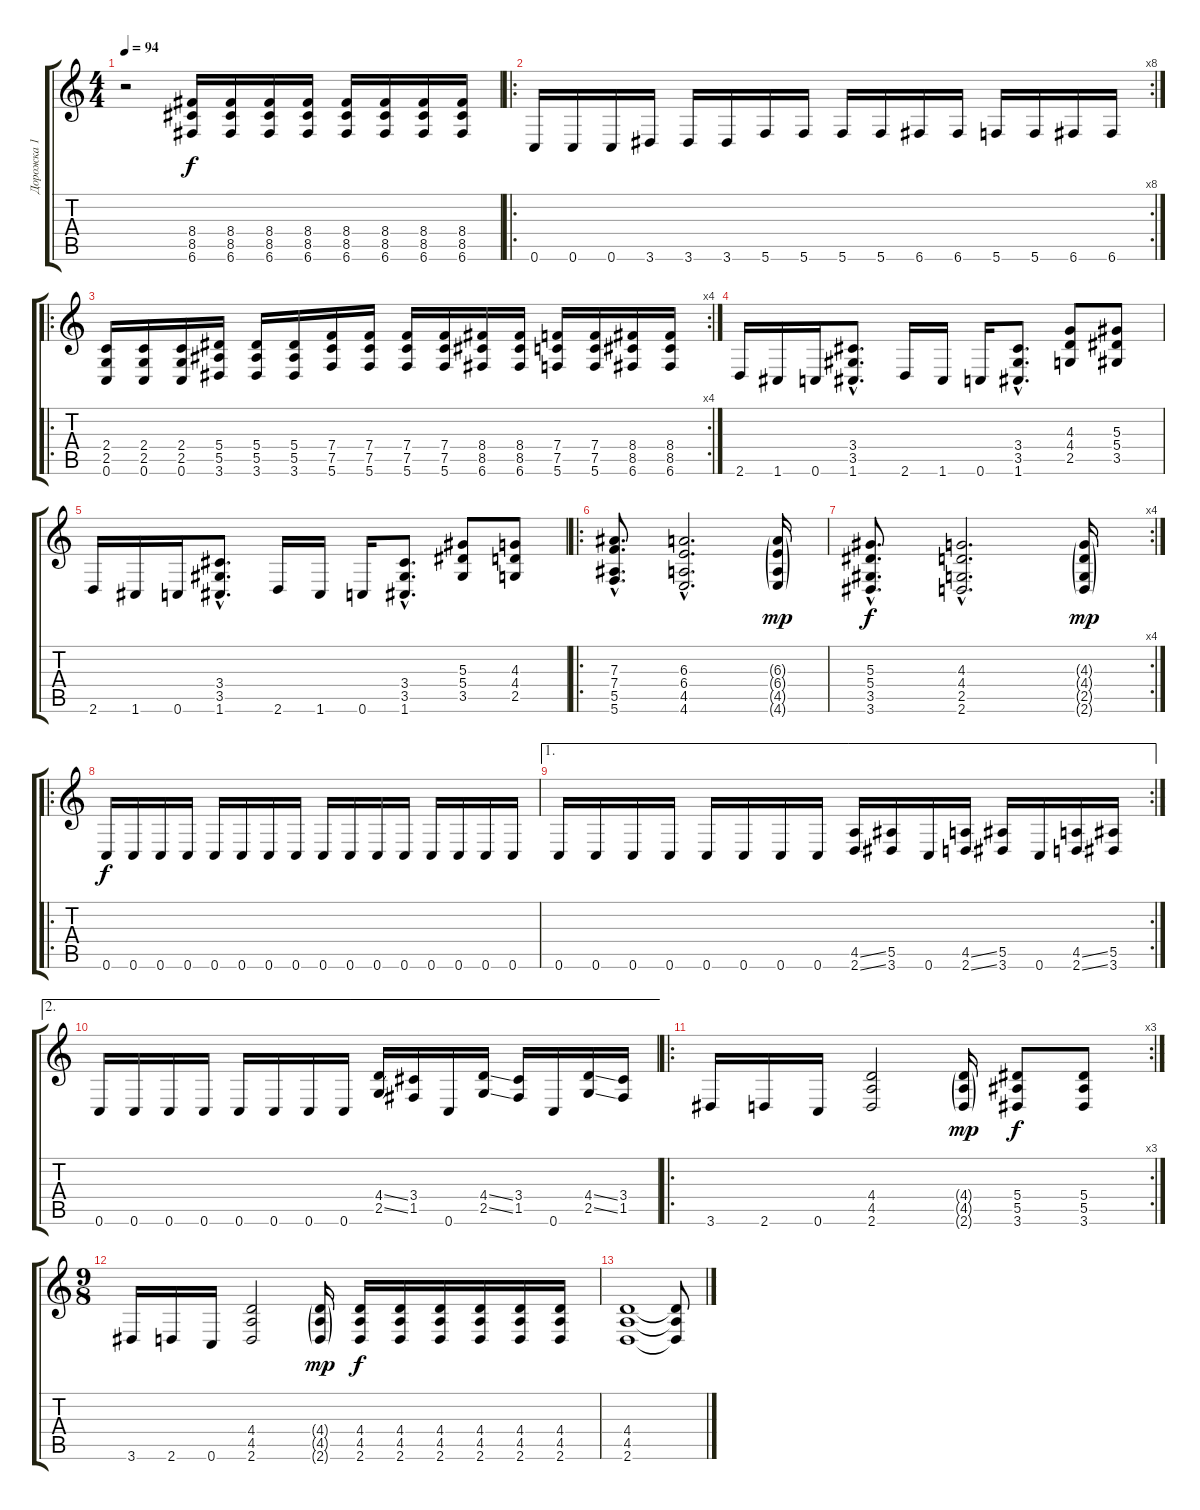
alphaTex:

\track ("Дорожка 1" "Дорожка 1") {instrument overdrivenguitar}
\staff {score tabs}
\tuning (C4 G3 Eb3 Bb2 F2 C2) {hide}
\ts (4 4)
\tempo 94
\clef g2
\ks c
r.2{dy f} (8.4 8.5 6.6).16 (8.4 8.5 6.6).16 (8.4 8.5 6.6).16 (8.4 8.5 6.6).16 (8.4 8.5 6.6).16 (8.4 8.5 6.6).16 (8.4 8.5 6.6).16 (8.4 8.5 6.6).16 |
\ro
\rc 8
0.6.16 0.6.16 0.6.16 3.6.16 3.6.16 3.6.16 5.6.16 5.6.16 5.6.16 5.6.16 6.6.16 6.6.16 5.6.16 5.6.16 6.6.16 6.6.16 |
\ro
\rc 4
(2.4 2.5 0.6).16 (2.4 2.5 0.6).16 (2.4 2.5 0.6).16 (5.4 5.5 3.6).16 (5.4 5.5 3.6).16 (5.4 5.5 3.6).16 (7.4 7.5 5.6).16 (7.4 7.5 5.6).16 (7.4 7.5 5.6).16 (7.4 7.5 5.6).16 (8.4 8.5 6.6).16 (8.4 8.5 6.6).16 (7.4 7.5 5.6).16 (7.4 7.5 5.6).16 (8.4 8.5 6.6).16 (8.4 8.5 6.6).16 |
2.6.16 1.6.16 0.6.16 (3.4{hac} 3.5{hac} 1.6{hac}).8{d} 2.6.16 1.6.16 0.6.16 (3.4{hac} 3.5{hac} 1.6{hac}).8{d} (4.3 4.4 2.5).8 (5.3 5.4 3.5).8 |
2.6.16 1.6.16 0.6.16 (3.4{hac} 3.5{hac} 1.6{hac}).8{d} 2.6.16 1.6.16 0.6.16 (3.4{hac} 3.5{hac} 1.6{hac}).8{d} (5.3 5.4 3.5).8 (4.3 4.4 2.5).8 |
\ro
(7.3{hac} 7.4{hac} 5.5{hac} 5.6{hac}).8{d} (6.3{hac} 6.4{hac} 4.5{hac} 4.6{hac}).2{d} (6.3{g} 6.4{g} 4.5{g} 4.6{g}).16{dy mp} |
\rc 4
(5.3{hac} 5.4{hac} 3.5{hac} 3.6{hac}).8{d dy f} (4.3{hac} 4.4{hac} 2.5{hac} 2.6{hac}).2{d} (4.3{g} 4.4{g} 2.5{g} 2.6{g}).16{dy mp} |
\ro
0.6.16{dy f} 0.6.16 0.6.16 0.6.16 0.6.16 0.6.16 0.6.16 0.6.16 0.6.16 0.6.16 0.6.16 0.6.16 0.6.16 0.6.16 0.6.16 0.6.16 |
\ae 1
\rc 2
0.6.16 0.6.16 0.6.16 0.6.16 0.6.16 0.6.16 0.6.16 0.6.16 (4.5{ss} 2.6{ss}).16 (5.5 3.6).16 0.6.16 (4.5{ss} 2.6{ss}).16 (5.5 3.6).16 0.6.16 (4.5{ss} 2.6{ss}).16 (5.5 3.6).16 |
\ae 2
0.6.16 0.6.16 0.6.16 0.6.16 0.6.16 0.6.16 0.6.16 0.6.16 (4.4{ss} 2.5{ss}).16 (3.4 1.5).16 0.6.16 (4.4{ss} 2.5{ss}).16 (3.4 1.5).16 0.6.16 (4.4{ss} 2.5{ss}).16 (3.4 1.5).16 |
\ro
\rc 3
3.6.16 2.6.16 0.6.16 (4.4 4.5 2.6).2 (4.4{g} 4.5{g} 2.6{g}).16{dy mp} (5.4 5.5 3.6).8{dy f} (5.4 5.5 3.6).8 |
\ts (9 8)
3.6.16 2.6.16 0.6.16 (4.4 4.5 2.6).2 (4.4{g} 4.5{g} 2.6{g}).16{dy mp} (4.4 4.5 2.6).16{dy f} (4.4 4.5 2.6).16 (4.4 4.5 2.6).16 (4.4 4.5 2.6).16 (4.4 4.5 2.6).16 (4.4 4.5 2.6).16 |
(4.4 4.5 2.6).1 (4.4{t} 4.5{t} 2.6{t}).8
